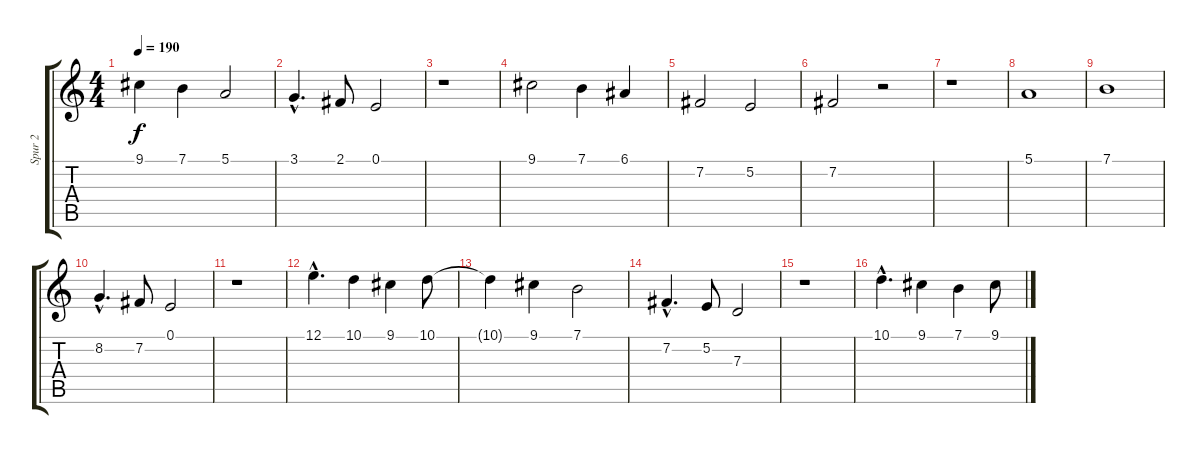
\track ("Spur 2" "Spur 2") {instrument tenorsax}
\staff {score tabs}
\tuning (E4 B3 G3 D3 A2 E2) {hide}
\ts (4 4)
\tempo 190
\clef g2
\ks c
9.1{t}.4{dy f} 7.1.4 5.1.2 |
3.1{hac}.4{d} 2.1.8 0.1.2 |
r.1 |
9.1.2 7.1.4 6.1.4 |
7.2.2 5.2.2 |
7.2.2 r.2 |
r.1 |
5.1.1 |
7.1.1 |
8.2{hac}.4{d} 7.2.8 0.1.2 |
r.1 |
12.1{hac}.4{d} 10.1.4 9.1.4 10.1.8 |
10.1{t}.4 9.1.4 7.1.2 |
7.2{hac}.4{d} 5.2.8 7.3.2 |
r.1 |
10.1{hac}.4{d} 9.1.4 7.1.4 9.1.8
